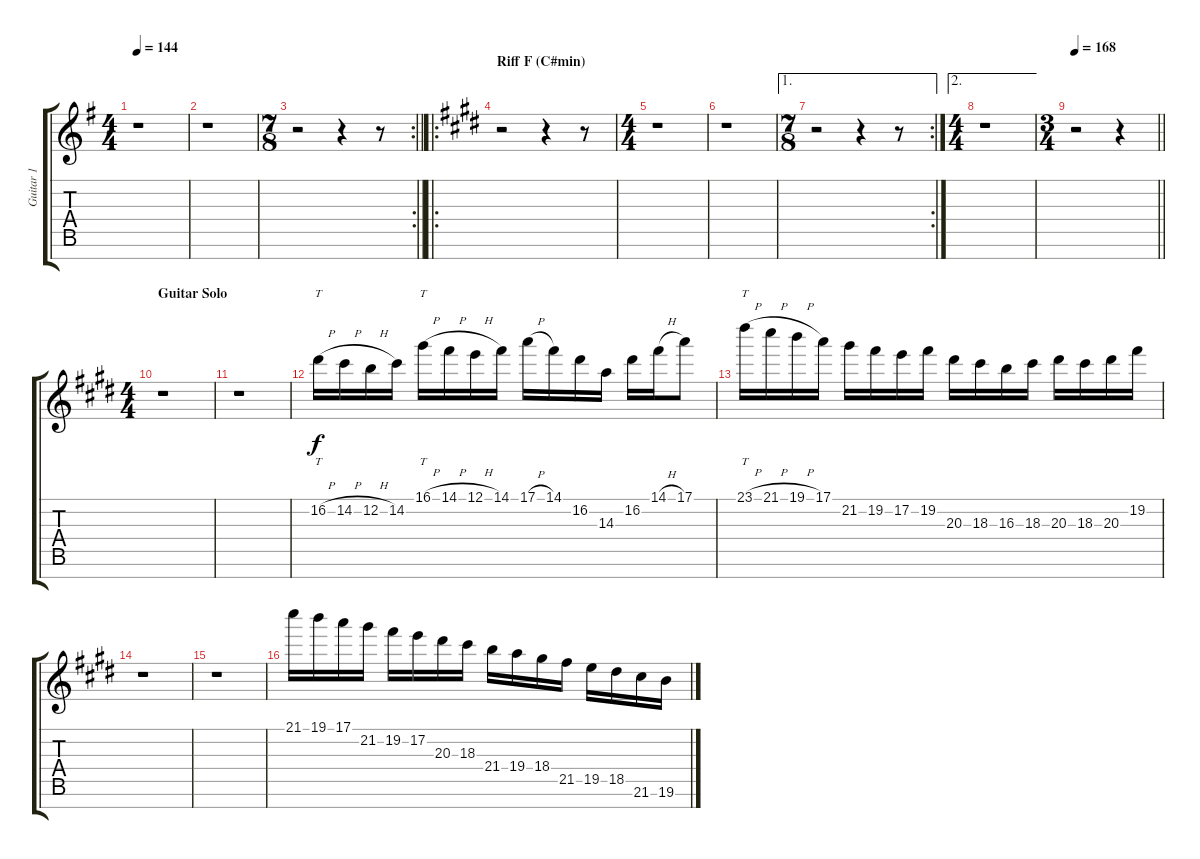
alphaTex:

\track ("Guitar 1" "Guitar 1") {instrument overdrivenguitar}
\staff {score tabs}
\tuning (E4 B3 G3 D3 A2 E2 B1) {hide}
\ts (4 4)
\tempo 144
\clef g2
\ks eminor
r.1{dy f} |
r.1 |
\rc 2
\ts (7 8)
\barLineRight lightlight
r.2 r.4 r.8 |
\ro
\section ("" "Riff F (C#min)")
\ks c#minor
r.2 r.4 r.8 |
\ts (4 4)
r.1 |
r.1 |
\ae 1
\rc 2
\ts (7 8)
r.2 r.4 r.8 |
\ae 2
\ts (4 4)
r.1 |
\ts (3 4)
\tempo 168
\barLineRight lightlight
r.2 r.4 |
\ts (4 4)
\section ("" "Guitar Solo")
r.1 |
r.1 |
16.2{h}.16{tt} 14.2{h}.16 12.2{h}.16 14.2.16 16.1{h}.16{tt} 14.1{h}.16 12.1{h}.16 14.1.16 17.1{h}.16 14.1.16 16.2.16 14.3.16 16.2.16 14.1{h}.16 17.1.8 |
23.1{h}.16{tt} 21.1{h}.16 19.1{h}.16 17.1.16 21.2.16 19.2.16 17.2.16 19.2.16 20.3.16 18.3.16 16.3.16 18.3.16 20.3.16 18.3.16 20.3.16 19.2.16 |
r.1 |
r.1 |
21.1.16 19.1.16 17.1.16 21.2.16 19.2.16 17.2.16 20.3.16 18.3.16 21.4.16 19.4.16 18.4.16 21.5.16 19.5.16 18.5.16 21.6.16 19.6.16
